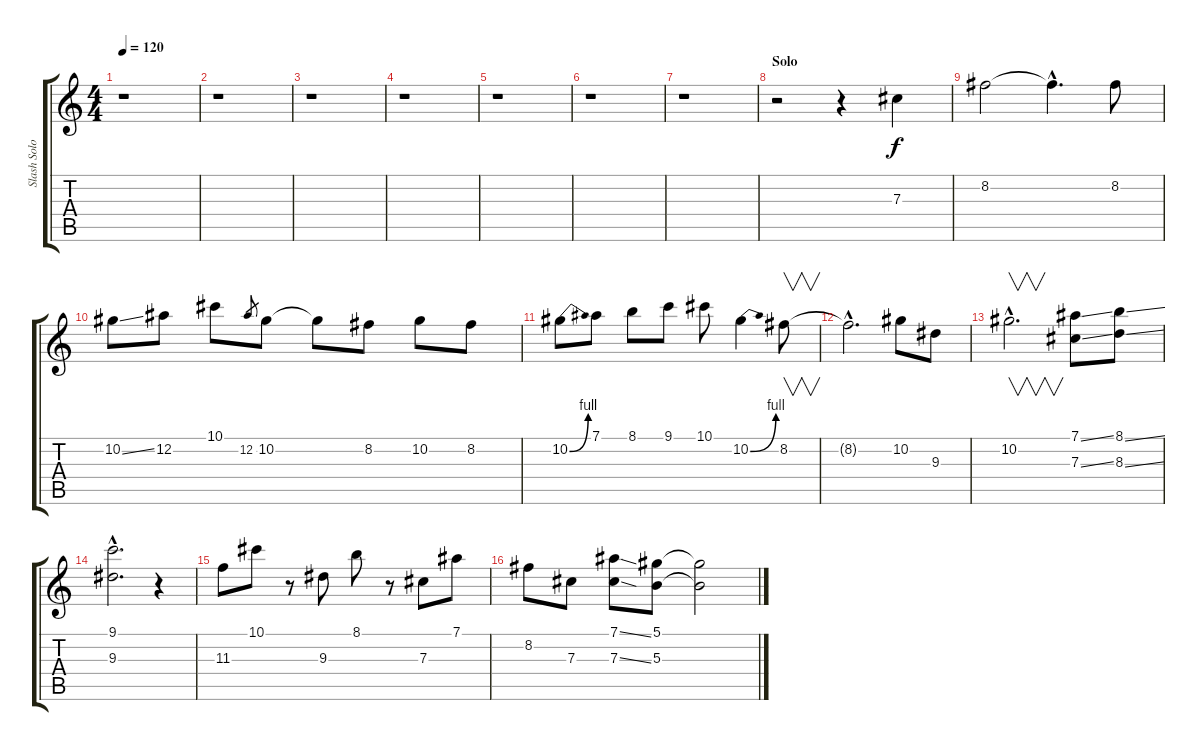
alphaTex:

\track ("Slash Solo" "Slash Solo") {instrument acousticguitarsteel}
\staff {score tabs}
\tuning (Eb4 Bb3 Gb3 Db3 Ab2 Eb2) {hide}
\ts (4 4)
\tempo 120
\clef g2
\ks c
r.1{dy f instrument acousticguitarsteel} |
r.1 |
r.1 |
r.1 |
r.1 |
r.1 |
r.1 |
\section ("" "Solo")
r.2 r.4 7.3.4 |
8.2.2 8.2{hac t}.4{d} 8.2.8 |
10.2{ss}.8 12.2.8 10.1.8 12.2.8{gr} 10.2.8 10.2{t}.8 8.2.8 10.2.8 8.2.8 |
10.2{be (bend 0 0 60 4)}.8 7.1.8 8.1.8 9.1.8 10.1.8 10.2{be (bend 0 0 60 4)}.4 8.2.8{v} |
8.2{hac t}.2{d} 10.2.8 9.3.8 |
10.2{hac}.2{v d} (7.1{ss} 7.3{ss}).8 (8.1{ss} 8.3{ss}).8 |
(9.1{hac} 9.3{hac}).2{d} r.4 |
11.3.8 10.1.8 r.8 9.3.8 8.1.8 r.8 7.3.8 7.1.8 |
8.2.8 7.3.8 (7.1{ss} 7.3{ss}).8 (5.1 5.3).8 (5.1{t} 5.3{t}).2
